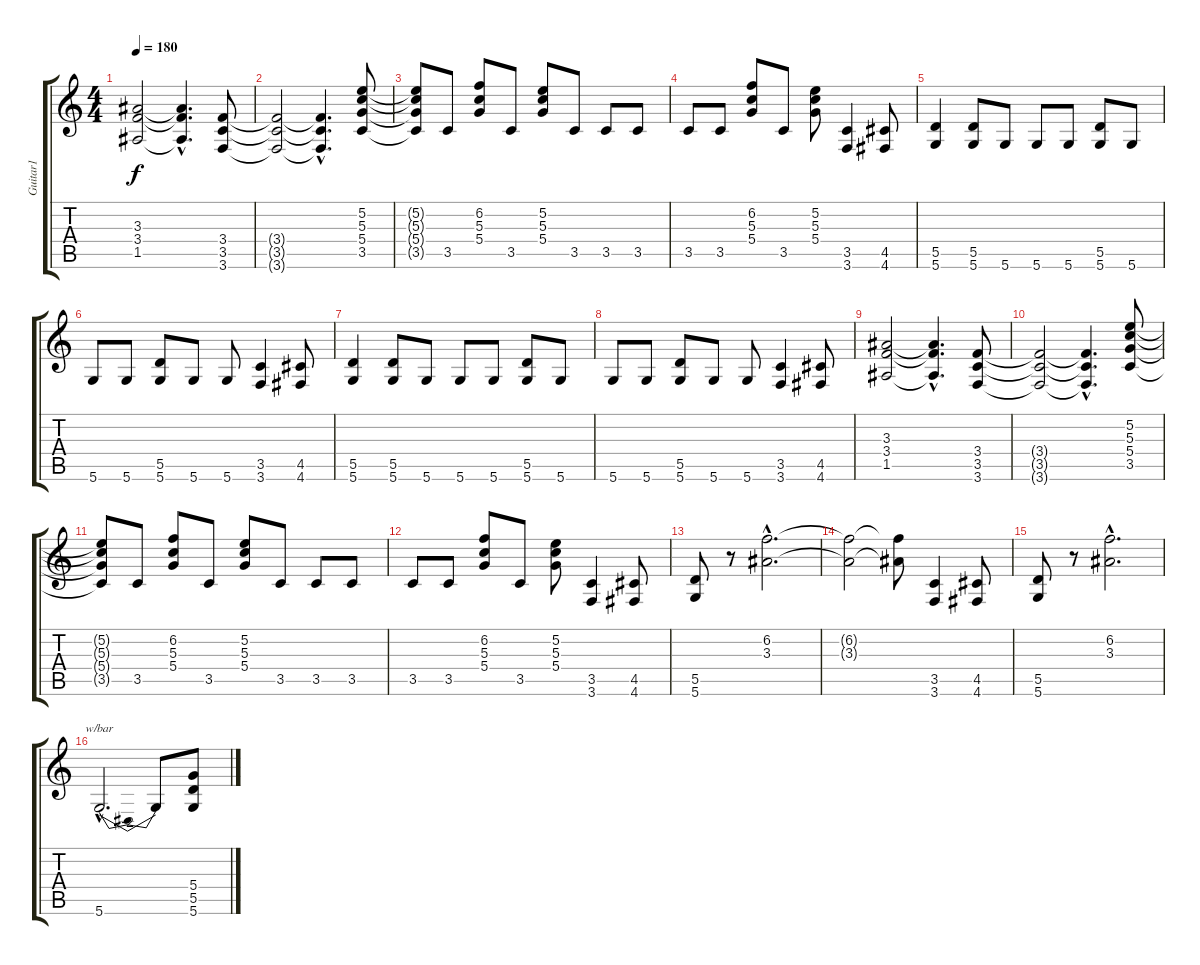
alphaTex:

\track ("Guitar1" "Guitar1") {instrument overdrivenguitar}
\staff {score tabs}
\tuning (E4 B3 G3 D3 A2 D2) {hide}
\ts (4 4)
\tempo 180
\clef g2
\ks c
(3.3 3.4 1.5).2{dy f} (3.3{hac t} 3.4{hac t} 1.5{hac t}).4{d} (3.4 3.5 3.6).8 |
(3.4{t} 3.5{t} 3.6{t}).2 (3.4{hac t} 3.5{hac t} 3.6{hac t}).4{d} (5.2 5.3 5.4 3.5).8 |
(5.2{t} 5.3{t} 5.4{t} 3.5{t}).8 3.5.8 (6.2 5.3 5.4).8 3.5.8 (5.2 5.3 5.4).8 3.5.8 3.5.8 3.5.8 |
3.5.8 3.5.8 (6.2 5.3 5.4).8 3.5.8 (5.2 5.3 5.4).8 (3.5 3.6).4 (4.5 4.6).8 |
(5.5 5.6).4 (5.5 5.6).8 5.6.8 5.6.8 5.6.8 (5.5 5.6).8 5.6.8 |
5.6.8 5.6.8 (5.5 5.6).8 5.6.8 5.6.8 (3.5 3.6).4 (4.5 4.6).8 |
(5.5 5.6).4 (5.5 5.6).8 5.6.8 5.6.8 5.6.8 (5.5 5.6).8 5.6.8 |
5.6.8 5.6.8 (5.5 5.6).8 5.6.8 5.6.8 (3.5 3.6).4 (4.5 4.6).8 |
(3.3 3.4 1.5).2 (3.3{hac t} 3.4{hac t} 1.5{hac t}).4{d} (3.4 3.5 3.6).8 |
(3.4{t} 3.5{t} 3.6{t}).2 (3.4{hac t} 3.5{hac t} 3.6{hac t}).4{d} (5.2 5.3 5.4 3.5).8 |
(5.2{t} 5.3{t} 5.4{t} 3.5{t}).8 3.5.8 (6.2 5.3 5.4).8 3.5.8 (5.2 5.3 5.4).8 3.5.8 3.5.8 3.5.8 |
3.5.8 3.5.8 (6.2 5.3 5.4).8 3.5.8 (5.2 5.3 5.4).8 (3.5 3.6).4 (4.5 4.6).8 |
(5.5 5.6).8 r.8 (6.2{hac} 3.3{hac}).2{d} |
(6.2{t} 3.3{t}).2 (6.2{t} 3.3{t}).8 (3.5 3.6).4 (4.5 4.6).8 |
(5.5 5.6).8 r.8 (6.2{hac} 3.3{hac}).2{d} |
5.6{hac}.2{d tbe (dip default 0 0 30 -8 60 0)} 5.6{t}.8 (5.4 5.5 5.6).8
